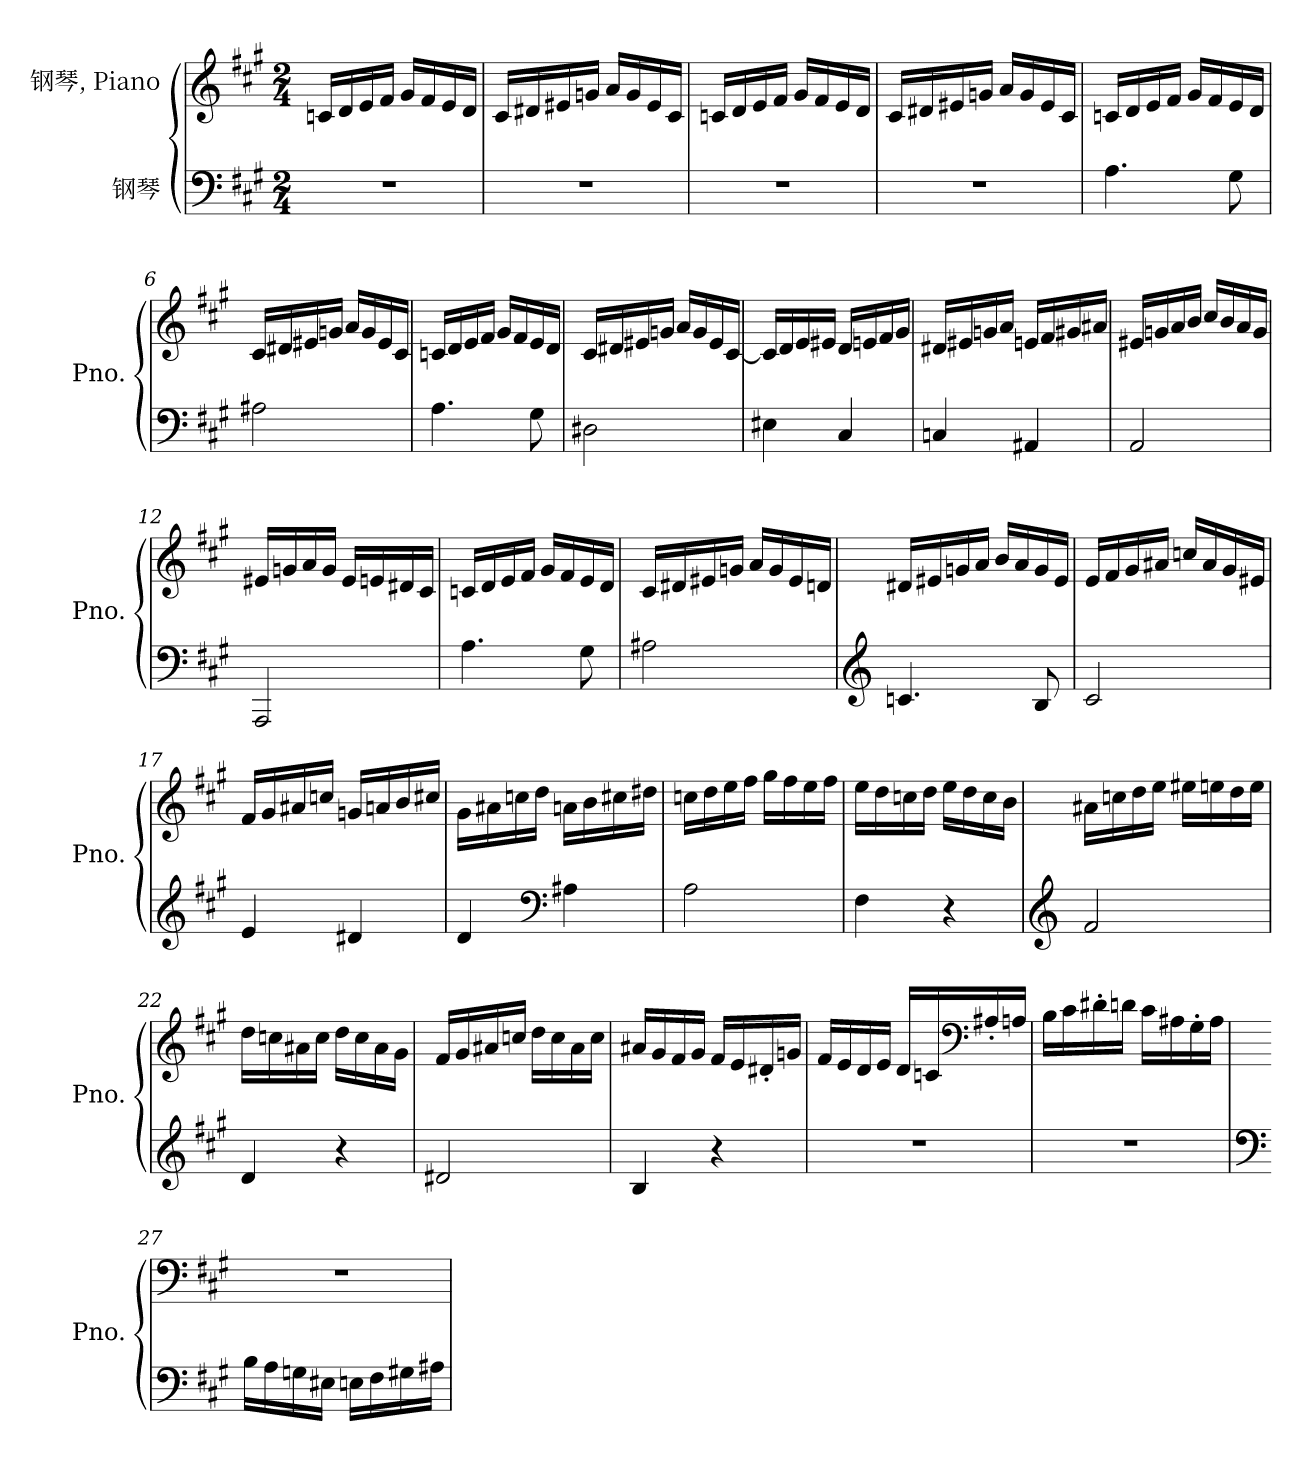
**kern	**kern
*part2	*part1
*staff2	*staff1
*I"钢琴	*I"钢琴, Piano
*	*I'Pno.
*clefF4	*clefG2
*k[f#c#g#]	*k[f#c#g#]
*M2/4	*M2/4
*MM72	*MM72
=1	=1
2r	16cn/LL
.	16d/
.	16e/
.	16f#/JJ
.	16g#/LL
.	16f#/
.	16e/
.	16d/JJ
=2	=2
2r	16c#/LL
.	16d#X/
.	16e#X/
.	16gn/JJ
.	16a/LL
.	16g/
.	16e#/
.	16c#/JJ
=3	=3
2r	16cn/LL
.	16d/
.	16e/
.	16f#/JJ
.	16g#/LL
.	16f#/
.	16e/
.	16d/JJ
!!LO:LB:g=z
=4	=4
2r	16c#/LL
.	16d#X/
.	16e#X/
.	16gn/JJ
.	16a/LL
.	16g/
.	16e#/
.	16c#/JJ
=5	=5
4.A\	16cn/LL
.	16d/
.	16e/
.	16f#/JJ
.	16g#/LL
.	16f#/
8G#\	16e/
.	16d/JJ
=6	=6
2A#X\	16c#/LL
.	16d#X/
.	16e#X/
.	16gn/JJ
.	16a/LL
.	16g/
.	16e#/
.	16c#/JJ
=7	=7
4.A\	16cn/LL
.	16d/
.	16e/
.	16f#/JJ
.	16g#/LL
.	16f#/
8G#\	16e/
.	16d/JJ
!!LO:LB:g=z
=8	=8
2D#X\	16c#/LL
.	16d#X/
.	16e#X/
.	16gn/JJ
.	16a/LL
.	16g/
.	16e#/
.	[16c#/JJ
=9	=9
4E#X\	16c#/LL]
.	16d/
.	16e/
.	16e#X/JJ
4C#/	16d/LL
.	16en/
.	16f#/
.	16g#/JJ
=10	=10
4Cn/	16d#X/LL
.	16e#X/
.	16gn/
.	16a/JJ
4AA#X/	16en/LL
.	16f#/
.	16g#X/
.	16a#X/JJ
=11	=11
2AA/	16e#X/LL
.	16gn/
.	16a/
.	16b/JJ
.	16cc#/LL
.	16b/
.	16a/
.	16g/JJ
!!LO:LB:g=z
=12	=12
2AAA/	16e#X/LL
.	16gn/
.	16a/
.	16g/JJ
.	16e#/LL
.	16en/
.	16d#X/
.	16c#/JJ
=13	=13
4.A\	16cn/LL
.	16d/
.	16e/
.	16f#/JJ
.	16g#/LL
.	16f#/
8G#\	16e/
.	16d/JJ
=14	=14
2A#X\	16c#/LL
.	16d#X/
.	16e#X/
.	16gn/JJ
.	16a/LL
.	16g/
.	16e#/
.	16dn/JJ
!!LO:LB:g=z
=15	=15
*clefG2	*
4.cn/	16d#X/LL
.	16e#X/
.	16gn/
.	16a/JJ
.	16b/LL
.	16a/
8B/	16g/
.	16e#/JJ
=16	=16
2c#/	16e/LL
.	16f#/
.	16g#/
.	16a#X/JJ
.	16ccn/LL
.	16a#/
.	16g#/
.	16e#X/JJ
=17	=17
4e/	16f#/LL
.	16g#/
.	16a#X/
.	16ccn/JJ
4d#X/	16gn/LL
.	16an/
.	16b/
.	16cc#X/JJ
!!LO:LB:g=z
=18	=18
4d/	16g#\LL
.	16a#X\
.	16ccn\
.	16dd\JJ
*clefF4	*
4A#X\	16an\LL
.	16b\
.	16cc#X\
.	16dd#X\JJ
=19	=19
2A\	16ccn\LL
.	16dd\
.	16ee\
.	16ff#\JJ
.	16gg#\LL
.	16ff#\
.	16ee\
.	16ff#\JJ
=20	=20
4F#\	16ee\LL
.	16dd\
.	16ccn\
.	16dd\JJ
4r	16ee\LL
.	16dd\
.	16cc\
.	16b\JJ
=21	=21
*clefG2	*
2f#/	16a#X\LL
.	16ccn\
.	16dd\
.	16ee\JJ
.	16ee#X\LL
.	16een\
.	16dd\
.	16ee\JJ
!!LO:PB:g=z
=22	=22
4d/	16dd\LL
.	16ccn\
.	16a#X\
.	16cc\JJ
4r	16dd\LL
.	16cc\
.	16a#\
.	16g#\JJ
=23	=23
2d#X/	16f#/LL
.	16g#/
.	16a#X/
.	16ccn/JJ
.	16dd\LL
.	16cc\
.	16a#\
.	16cc\JJ
=24	=24
4B/	16a#X/LL
.	16g#/
.	16f#/
.	16g#/JJ
4r	16f#/LL
.	16e/
.	16d#X'/
.	16gn/JJ
=25	=25
2r	16f#/LL
.	16e/
.	16d/
.	16e/JJ
.	16d/LL
.	16cn/
*	*clefF4
.	16A#X'/
.	16An/JJ
!!LO:LB:g=z
=26	=26
2r	16B\LL
.	16c#\
.	16d#X'\
.	16dn\JJ
.	16c#\LL
.	16A#X\
.	16G#'\
.	16A#\JJ
=27	=27
*clefF4	*
16B\LL	2r
16A\	.
16Gn\	.
16E#X\JJ	.
16En\LL	.
16F#\	.
16G#X\	.
16A#X\JJ	.
=	=
*-	*-
